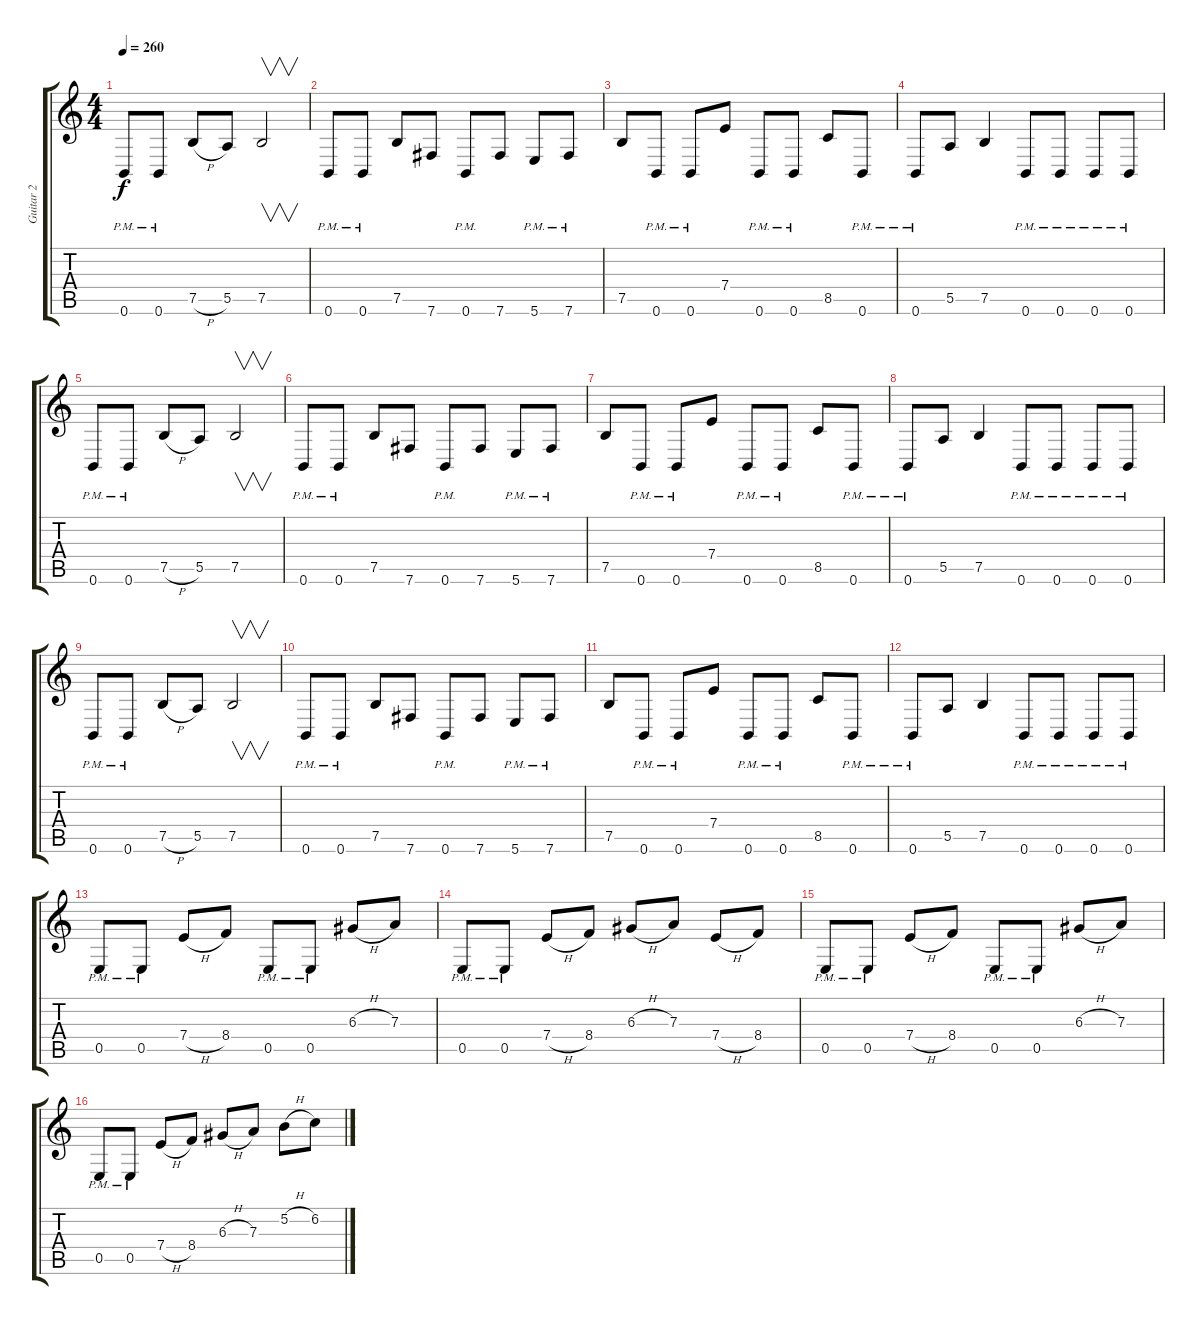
\track ("Guitar 2" "Guitar 2") {instrument distortionguitar}
\staff {score tabs}
\tuning (B3 Gb3 D3 A2 E2 B1) {hide}
\ts (4 4)
\tempo 260
\clef g2
\ks c
0.6{pm}.8{dy f} 0.6{pm}.8 7.5{h}.8 5.5.8 7.5.2{v} |
0.6{pm}.8 0.6{pm}.8 7.5.8 7.6.8 0.6{pm}.8 7.6.8 5.6{pm}.8 7.6{pm}.8 |
7.5.8 0.6{pm}.8 0.6{pm}.8 7.4.8 0.6{pm}.8 0.6{pm}.8 8.5.8 0.6{pm}.8 |
0.6{pm}.8 5.5.8 7.5.4 0.6{pm}.8 0.6{pm}.8 0.6{pm}.8 0.6{pm}.8 |
0.6{pm}.8 0.6{pm}.8 7.5{h}.8 5.5.8 7.5.2{v} |
0.6{pm}.8 0.6{pm}.8 7.5.8 7.6.8 0.6{pm}.8 7.6.8 5.6{pm}.8 7.6{pm}.8 |
7.5.8 0.6{pm}.8 0.6{pm}.8 7.4.8 0.6{pm}.8 0.6{pm}.8 8.5.8 0.6{pm}.8 |
0.6{pm}.8 5.5.8 7.5.4 0.6{pm}.8 0.6{pm}.8 0.6{pm}.8 0.6{pm}.8 |
0.6{pm}.8 0.6{pm}.8 7.5{h}.8 5.5.8 7.5.2{v} |
0.6{pm}.8 0.6{pm}.8 7.5.8 7.6.8 0.6{pm}.8 7.6.8 5.6{pm}.8 7.6{pm}.8 |
7.5.8 0.6{pm}.8 0.6{pm}.8 7.4.8 0.6{pm}.8 0.6{pm}.8 8.5.8 0.6{pm}.8 |
0.6{pm}.8 5.5.8 7.5.4 0.6{pm}.8 0.6{pm}.8 0.6{pm}.8 0.6{pm}.8 |
0.5{pm}.8 0.5{pm}.8 7.4{h}.8 8.4.8 0.5{pm}.8 0.5{pm}.8 6.3{h}.8 7.3.8 |
0.5{pm}.8 0.5{pm}.8 7.4{h}.8 8.4.8 6.3{h}.8 7.3.8 7.4{h}.8 8.4.8 |
0.5{pm}.8 0.5{pm}.8 7.4{h}.8 8.4.8 0.5{pm}.8 0.5{pm}.8 6.3{h}.8 7.3.8 |
0.5{pm}.8 0.5{pm}.8 7.4{h}.8 8.4.8 6.3{h}.8 7.3.8 5.2{h}.8 6.2.8
